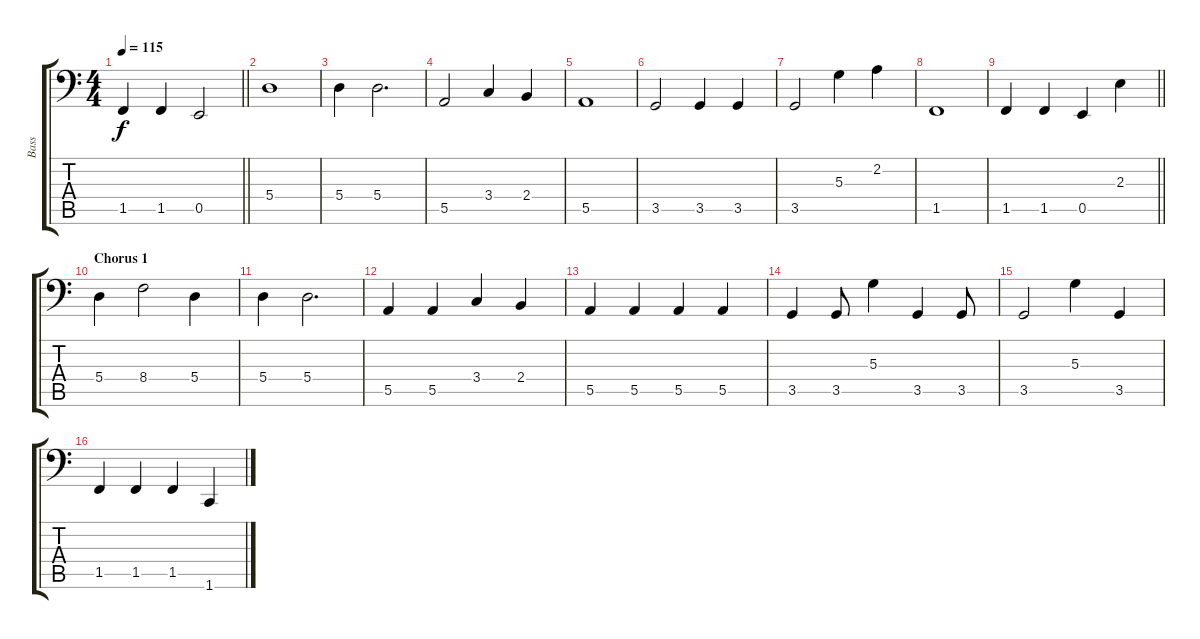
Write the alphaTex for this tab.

\track ("Bass" "Bass") {instrument electricbassfinger}
\staff {score tabs}
\tuning (C3 G2 D2 A1 E1 B0) {hide}
\ts (4 4)
\tempo 115
\clef f4
\barLineRight lightlight
\ks c
1.5.4{dy f} 1.5.4 0.5.2 |
5.4.1 |
5.4.4 5.4.2{d} |
5.5.2 3.4.4 2.4.4 |
5.5.1 |
3.5.2 3.5.4 3.5.4 |
3.5.2 5.3.4 2.2.4 |
1.5.1 |
\barLineRight lightlight
1.5.4 1.5.4 0.5.4 2.3.4 |
\section ("" "Chorus 1")
5.4.4 8.4.2 5.4.4 |
5.4.4 5.4.2{d} |
5.5.4 5.5.4 3.4.4 2.4.4 |
5.5.4 5.5.4 5.5.4 5.5.4 |
3.5.4 3.5.8 5.3.4 3.5.4 3.5.8 |
3.5.2 5.3.4 3.5.4 |
1.5.4 1.5.4 1.5.4 1.6.4
